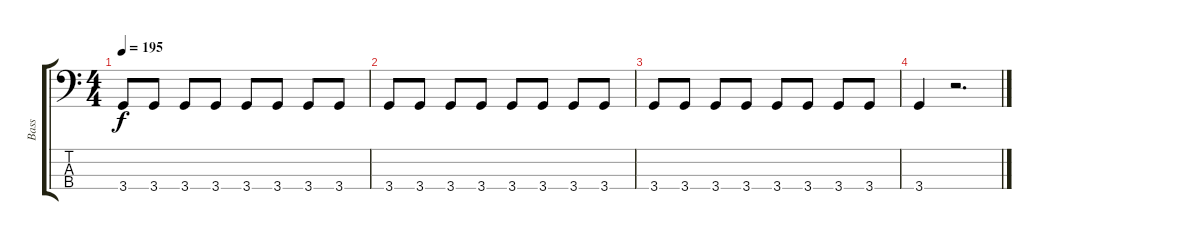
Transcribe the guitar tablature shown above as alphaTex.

\track ("Bass" "Bass") {instrument electricbassfinger}
\staff {score tabs}
\tuning (G2 D2 A1 E1) {hide}
\ts (4 4)
\tempo 195
\clef f4
\ks c
3.4.8{dy f} 3.4.8 3.4.8 3.4.8 3.4.8 3.4.8 3.4.8 3.4.8 |
3.4.8 3.4.8 3.4.8 3.4.8 3.4.8 3.4.8 3.4.8 3.4.8 |
3.4.8 3.4.8 3.4.8 3.4.8 3.4.8 3.4.8 3.4.8 3.4.8 |
3.4.4 r.2{d}
